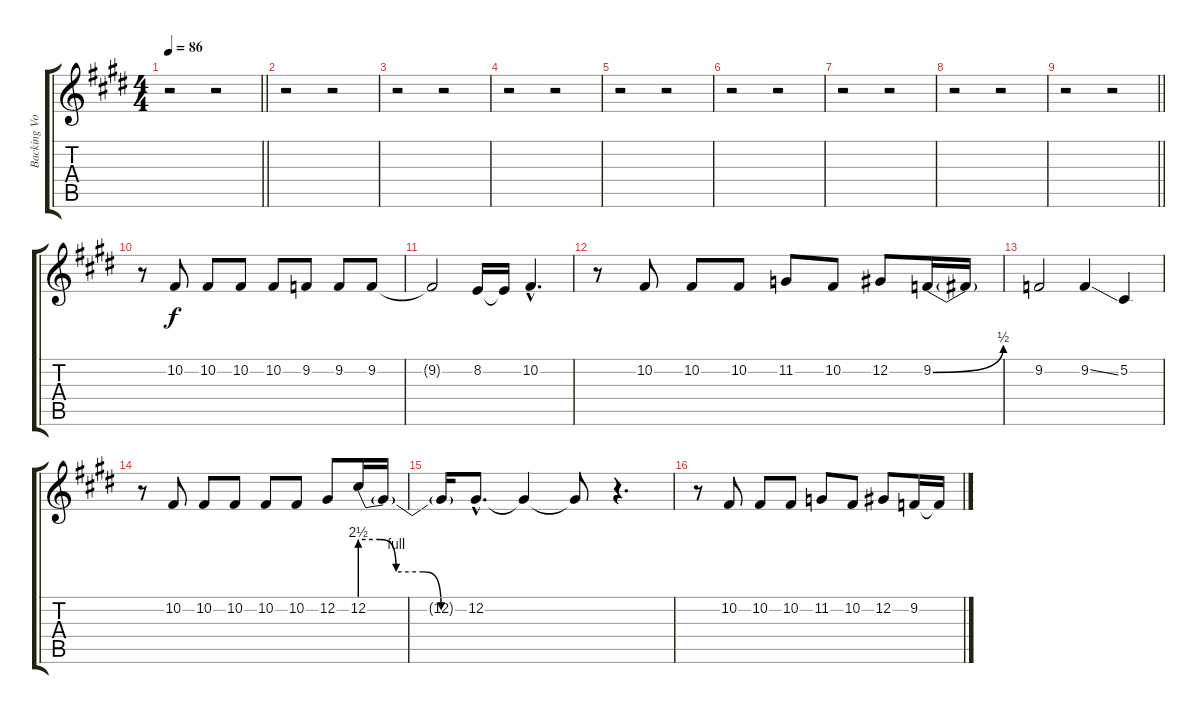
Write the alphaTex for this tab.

\track ("Backing Vocals" "Backing Vo") {instrument stringensemble1}
\staff {score tabs}
\tuning (Db4 Ab3 E3 B2 Gb2 Db2) {hide}
\ts (4 4)
\tempo 86
\clef g2
\barLineRight lightlight
\ks c#minor
r.2{dy f} r.2 |
r.2 r.2 |
r.2 r.2 |
r.2 r.2 |
r.2 r.2 |
r.2 r.2 |
r.2 r.2 |
r.2 r.2 |
\barLineRight lightlight
r.2 r.2 |
r.8 10.2.8 10.2.8 10.2.8 10.2.8 9.2.8 9.2.8 9.2.8 |
9.2{t}.2 8.2.16 8.2{t}.16 10.2{hac}.4{d} |
r.8 10.2.8 10.2.8 10.2.8 11.2.8 10.2.8 12.2.8 9.2{be (bend 0 0 60 2)}.16 9.2{t}.16 |
9.2.2 9.2{ss}.4 5.2.4 |
r.8 10.2.8 10.2.8 10.2.8 10.2.8 10.2.8 12.2.8 12.2{be (custom 0 10 11 10 20 4 35 4 45 0 60 0)}.16 12.2{t}.16 |
12.2{t}.16 12.2{hac}.8{d} 12.2{t}.4 12.2{t}.8 r.4{d} |
r.8 10.2.8 10.2.8 10.2.8 11.2.8 10.2.8 12.2.8 9.2.16 9.2{t}.16
